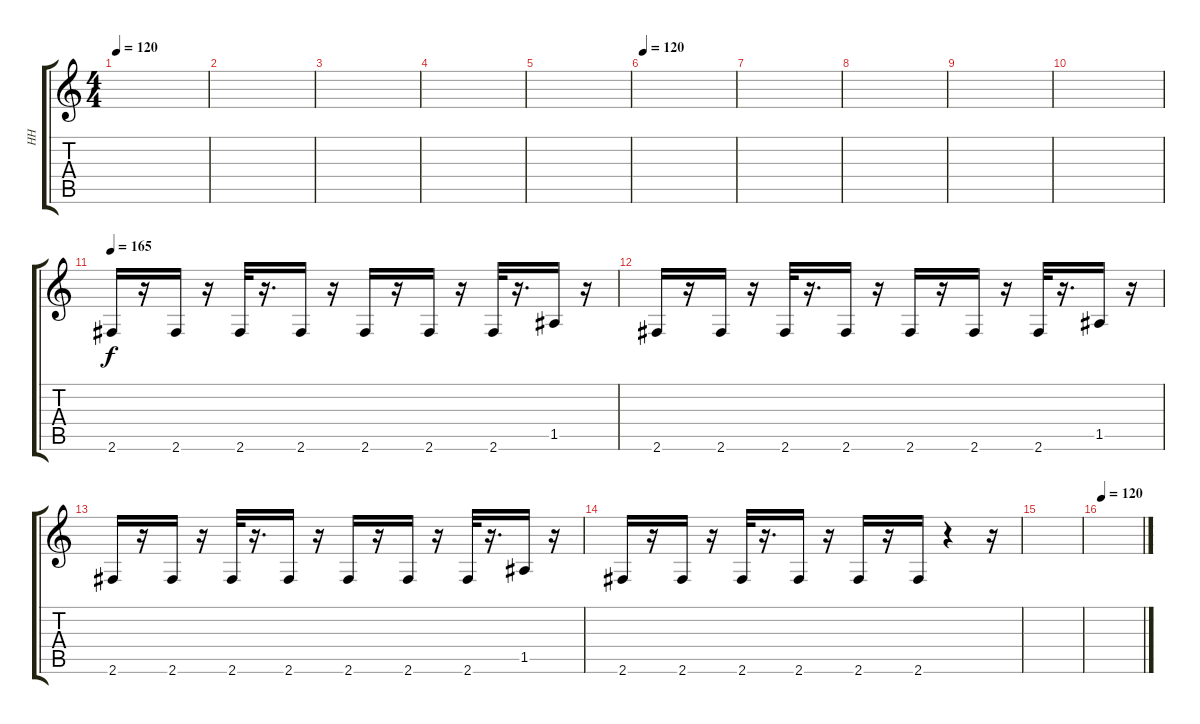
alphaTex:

\track ("HH" "HH") {instrument acousticguitarsteel}
\staff {score tabs}
\tuning (E4 B3 G3 D3 A2 E2) {hide}
\ts (4 4)
\tempo 120
\clef g2
\ks c
|
|
|
|
|
\tempo 120
|
|
|
|
|
\tempo 165
2.6.16 r.16 2.6.16 r.16 2.6.32 r.16{d} 2.6.16 r.16 2.6.16 r.16 2.6.16 r.16 2.6.32 r.16{d} 1.5.16 r.16 |
2.6.16 r.16 2.6.16 r.16 2.6.32 r.16{d} 2.6.16 r.16 2.6.16 r.16 2.6.16 r.16 2.6.32 r.16{d} 1.5.16 r.16 |
2.6.16 r.16 2.6.16 r.16 2.6.32 r.16{d} 2.6.16 r.16 2.6.16 r.16 2.6.16 r.16 2.6.32 r.16{d} 1.5.16 r.16 |
2.6.16 r.16 2.6.16 r.16 2.6.32 r.16{d} 2.6.16 r.16 2.6.16 r.16 2.6.16 r.4 r.16 |
|
\tempo 120
